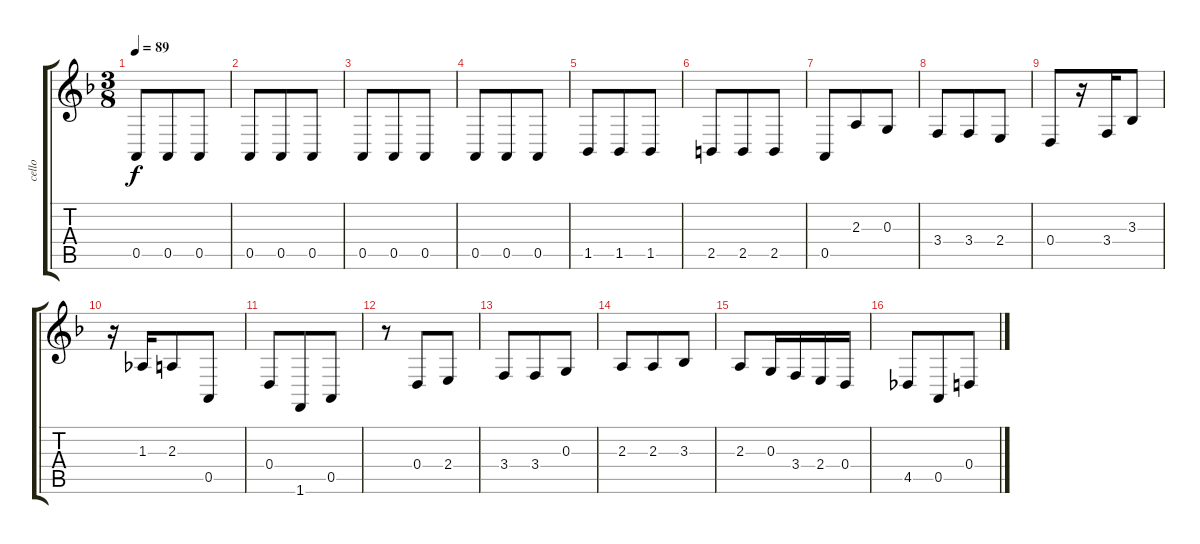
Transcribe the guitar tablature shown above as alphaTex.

\track ("cello" "cello") {instrument cello}
\staff {score tabs}
\tuning (E4 B3 G3 D3 A2 E2) {hide}
\ts (3 8)
\tempo 89
\clef g2
\ks dminor
0.5.8{dy f} 0.5.8 0.5.8 |
0.5.8 0.5.8 0.5.8 |
0.5.8 0.5.8 0.5.8 |
0.5.8 0.5.8 0.5.8 |
1.5.8 1.5.8 1.5.8 |
2.5.8 2.5.8 2.5.8 |
0.5.8 2.3.8 0.3.8 |
3.4.8 3.4.8 2.4.8 |
0.4.8 r.16 3.4.16 3.3.8 |
r.16 1.3.16 2.3.8 0.5.8 |
0.4.8 1.6.8 0.5.8 |
r.8 0.4.8 2.4.8 |
3.4.8 3.4.8 0.3.8 |
2.3.8 2.3.8 3.3.8 |
2.3.8 0.3.16 3.4.16 2.4.16 0.4.16 |
4.5.8 0.5.8 0.4.8
